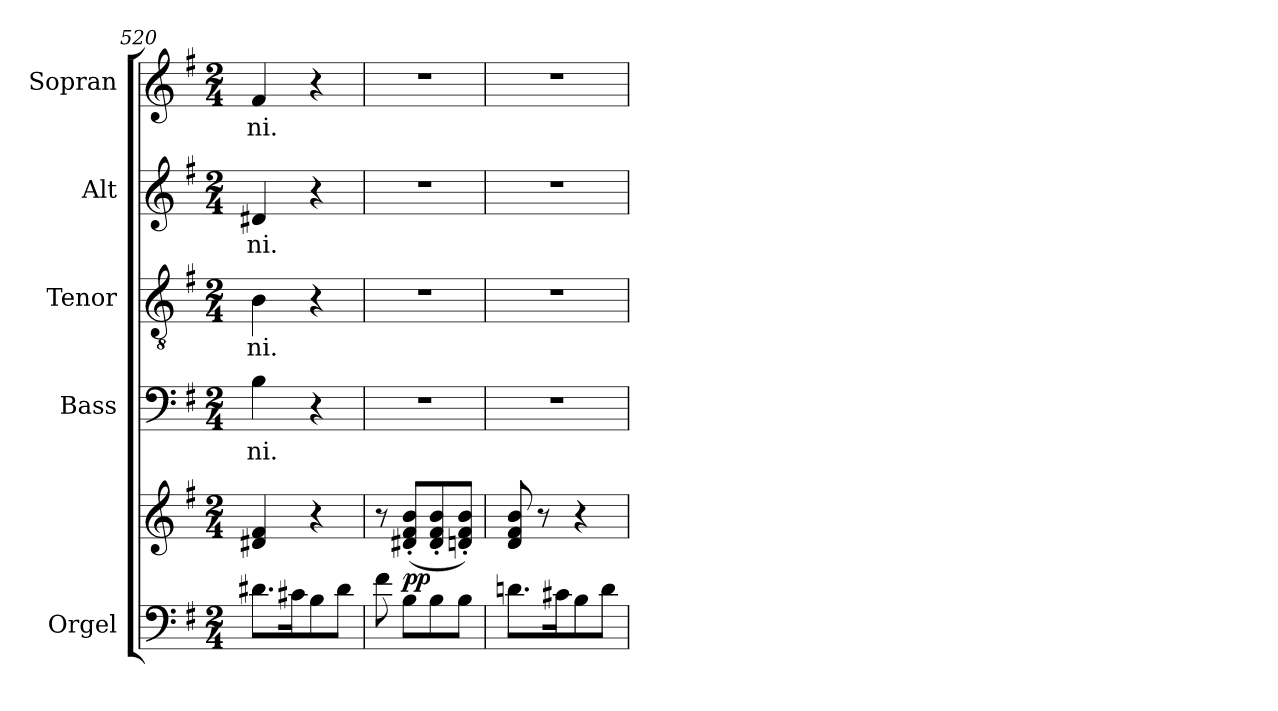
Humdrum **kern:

**kern	**kern	**dynam	**kern	**text	**kern	**text	**kern	**text	**kern	**text
*part5	*part5	*part5	*part4	*part4	*part3	*part3	*part2	*part2	*part1	*part1
*staff6	*staff5	*staff5/6	*staff4	*staff4	*staff3	*staff3	*staff2	*staff2	*staff1	*staff1
*I"Orgel	*	*	*I"Bass	*	*I"Tenor	*	*I"Alt	*	*I"Sopran	*
*I'Org.	*	*	*I'B.	*	*I'T.	*	*I'A.	*	*I'S.	*
*clefF4	*clefG2	*	*clefF4	*	*clefGv2	*	*clefG2	*	*clefG2	*
*k[f#]	*k[f#]	*	*k[f#]	*	*k[f#]	*	*k[f#]	*	*k[f#]	*
*G:	*G:	*	*G:	*	*G:	*	*G:	*	*G:	*
*M2/4	*M2/4	*	*M2/4	*	*M2/4	*	*M2/4	*	*M2/4	*
=520	=520	=520	=520	=520	=520	=520	=520	=520	=520	=520
!	!	!	!	!LO:LY:b	!	!LO:LY:b	!	!LO:LY:b	!	!LO:LY:b
8.d#X\L	4d#X/ 4f#/	.	4B\	-ni.	4B\	-ni.	4d#X/	-ni.	4f#/	-ni.
16c#X\k	.	.	.	.	.	.	.	.	.	.
8B\	4r	.	4r	.	4r	.	4r	.	4r	.
8d#\J	.	.	.	.	.	.	.	.	.	.
=521	=521	=521	=521	=521	=521	=521	=521	=521	=521	=521
8f#\	8r	.	2r	.	2r	.	2r	.	2r	.
!	!	!LO:DY:b	!	!	!	!	!	!	!	!
8B\L	(<8d#X/'< 8f#/'< 8b/'<L	pp	.	.	.	.	.	.	.	.
8B\	8d#/'< 8f#/'< 8b/'<	.	.	.	.	.	.	.	.	.
8B\J	8dn/'< 8f#/'< 8b/'<J)	.	.	.	.	.	.	.	.	.
=522	=522	=522	=522	=522	=522	=522	=522	=522	=522	=522
8.dn\L	8d/ 8f#/ 8b/	.	2r	.	2r	.	2r	.	2r	.
.	8r	.	.	.	.	.	.	.	.	.
16c#X\k	.	.	.	.	.	.	.	.	.	.
8B\	4r	.	.	.	.	.	.	.	.	.
8d\J	.	.	.	.	.	.	.	.	.	.
=	=	=	=	=	=	=	=	=	=	=
*-	*-	*-	*-	*-	*-	*-	*-	*-	*-	*-
